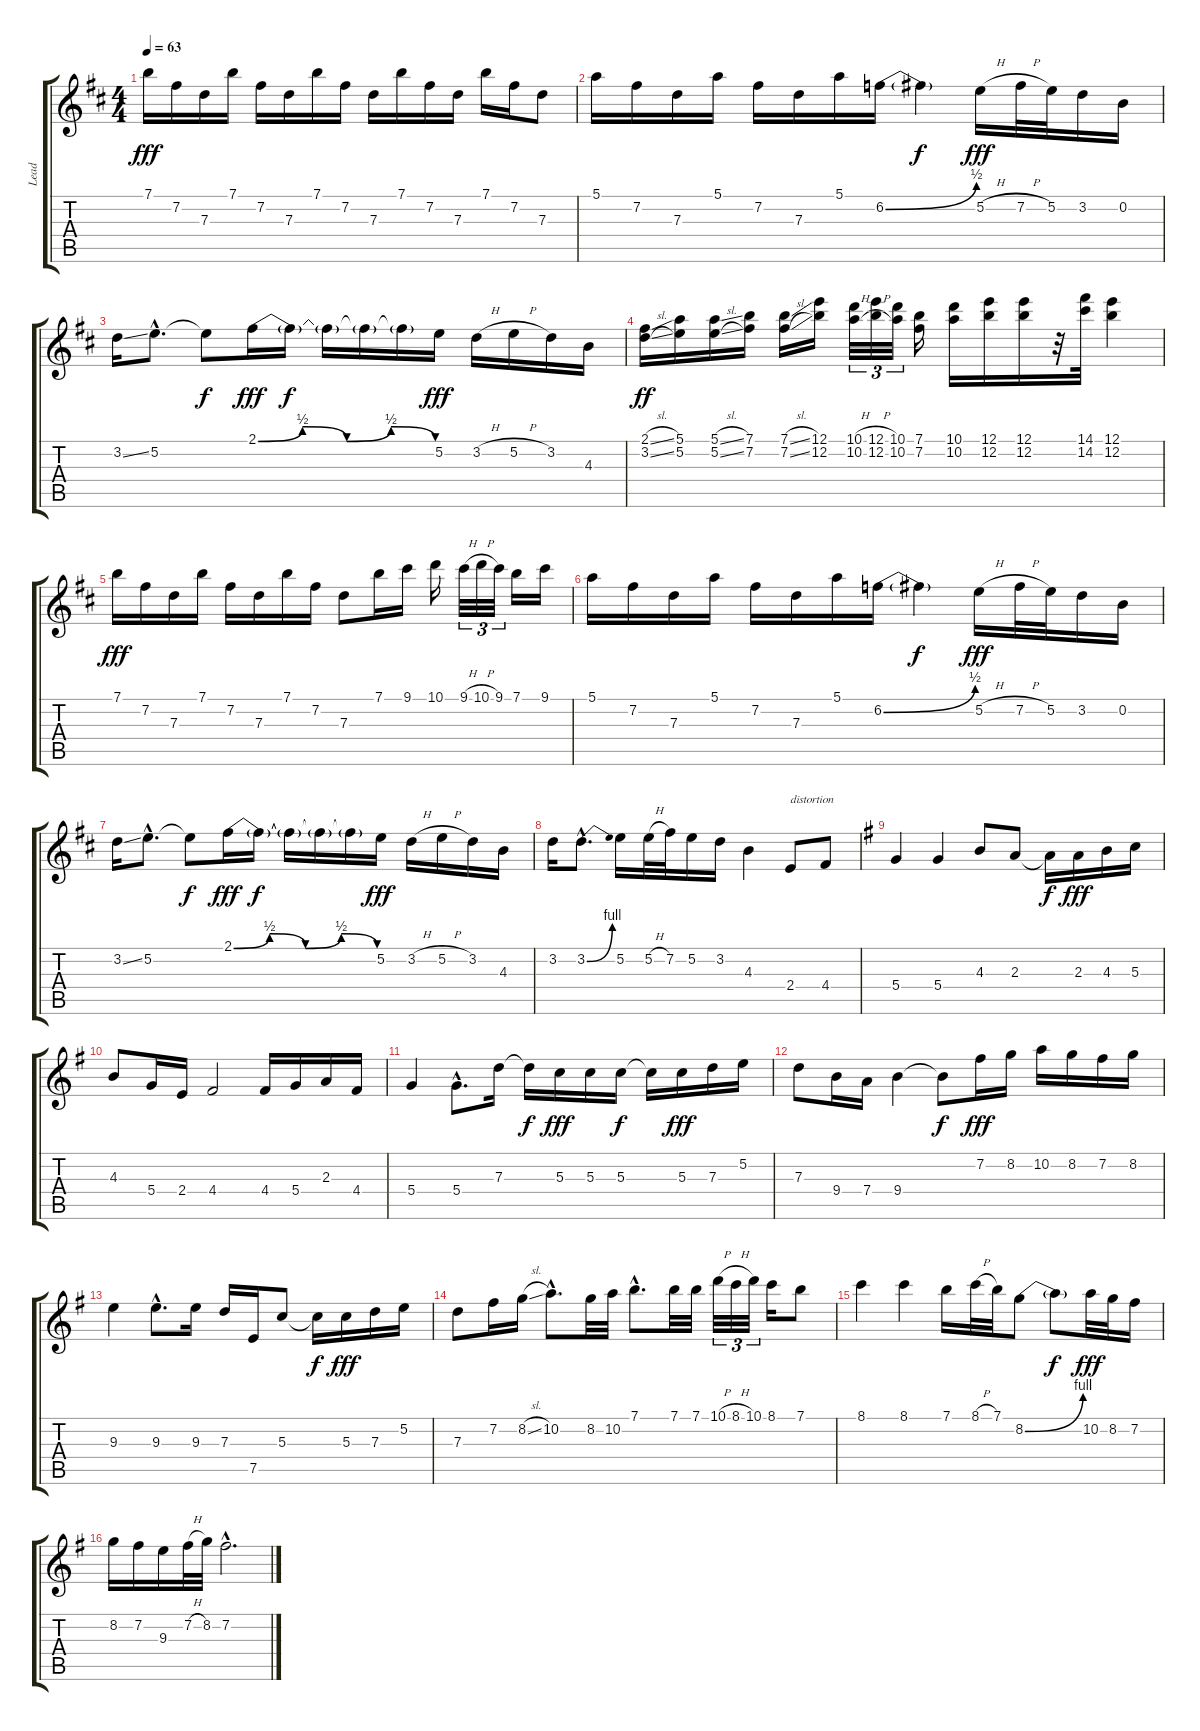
\track ("Lead" "Lead") {instrument overdrivenguitar}
\staff {score tabs}
\tuning (E4 B3 G3 D3 A2 E2) {hide}
\ts (4 4)
\tempo 63
\clef g2
\ks d
7.1.16{dy fff} 7.2.16 7.3.16 7.1.16 7.2.16 7.3.16 7.1.16 7.2.16 7.3.16 7.1.16 7.2.16 7.3.16 7.1.16 7.2.16 7.3.8 |
5.1.16 7.2.16 7.3.16 5.1.16 7.2.16 7.3.16 5.1.16 6.2{be (bend 0 0 60 2)}.16 6.2{t}.4{dy f} 5.2{h}.16{dy fff} 7.2{h}.32 5.2.32 3.2.16 0.2.16 |
3.2{ss}.16 5.2{hac}.8{d} 5.2{t}.8{dy f} 2.1{be (custom 0 0 15 2 30 0 45 2 60 0)}.16{dy fff} 2.1{t}.16{dy f} 2.1{t}.16 2.1{t}.16 2.1{t}.16 5.2.16{dy fff} 3.2{h}.16 5.2{h}.16 3.2.16 4.3.16 |
(2.1{sl} 3.2{sl}).16{dy ff} (5.1 5.2).16 (5.1{sl} 5.2{sl}).16 (7.1 7.2).16 (7.1{sl} 7.2{sl}).16 (12.1 12.2).16 (10.1{h} 10.2{h}).32{tu (3 2)} (12.1{h} 12.2{h}).32{tu (3 2)} (10.1 10.2).32{tu (3 2)} (7.1 7.2).16 (10.1 10.2).16 (12.1 12.2).16 (12.1 12.2).16 r.32 (14.1 14.2).32 (12.1 12.2).4 |
7.1.16{dy fff} 7.2.16 7.3.16 7.1.16 7.2.16 7.3.16 7.1.16 7.2.16 7.3.8 7.1.16 9.1.16 10.1.16 9.1{h}.32{tu (3 2)} 10.1{h}.32{tu (3 2)} 9.1.32{tu (3 2)} 7.1.16 9.1.16 |
5.1.16 7.2.16 7.3.16 5.1.16 7.2.16 7.3.16 5.1.16 6.2{be (bend 0 0 60 2)}.16 6.2{t}.4{dy f} 5.2{h}.16{dy fff} 7.2{h}.32 5.2.32 3.2.16 0.2.16 |
3.2{ss}.16 5.2{hac}.8{d} 5.2{t}.8{dy f} 2.1{be (custom 0 0 15 2 30 0 45 2 60 0)}.16{dy fff} 2.1{t}.16{dy f} 2.1{t}.16 2.1{t}.16 2.1{t}.16 5.2.16{dy fff} 3.2{h}.16 5.2{h}.16 3.2.16 4.3.16 |
3.2.16 3.2{be (bend 0 0 60 4) hac}.8{d} 5.2.16 5.2{h}.32 7.2.32 5.2.16 3.2.16 4.3.4 2.4.8{txt "distortion" instrument overdrivenguitar} 4.4.8 |
\ks g
5.4.4 5.4.4 4.3.8 2.3.8 2.3{t}.16{dy f} 2.3.16{dy fff} 4.3.16 5.3.16 |
4.3.8 5.4.16 2.4.16 4.4.2 4.4.16 5.4.16 2.3.16 4.4.16 |
5.4.4 5.4{hac}.8{d} 7.3.16 7.3{t}.16{dy f} 5.3.16{dy fff} 5.3.16 5.3.16{dy f} 5.3{t}.16 5.3.16{dy fff} 7.3.16 5.2.16 |
7.3.8 9.4.16 7.4.16 9.4.4 9.4{t}.8{dy f} 7.2.16{dy fff} 8.2.16 10.2.16 8.2.16 7.2.16 8.2.16 |
9.3.4 9.3{hac}.8{d} 9.3.16 7.3.16 7.5.16 5.3.8 5.3{t}.16{dy f} 5.3.16{dy fff} 7.3.16 5.2.16 |
7.3.8 7.2.16 8.2{sl}.16 10.2{hac}.8{d} 8.2.32 10.2.32 7.1{hac}.8{d} 7.1.32 7.1.32 10.1{h}.32{tu (3 2)} 8.1{h}.32{tu (3 2)} 10.1.32{tu (3 2)} 8.1.16 7.1.8 |
8.1.4 8.1.4 7.1.16 8.1{h}.32 7.1.32 8.2{be (bend 0 0 60 4)}.8 8.2{t}.8{dy f} 10.2.32{dy fff} 8.2.32 7.2.16 |
8.2.16 7.2.16 9.3.16 7.2{h}.32 8.2.32 7.2{hac}.2{d}
